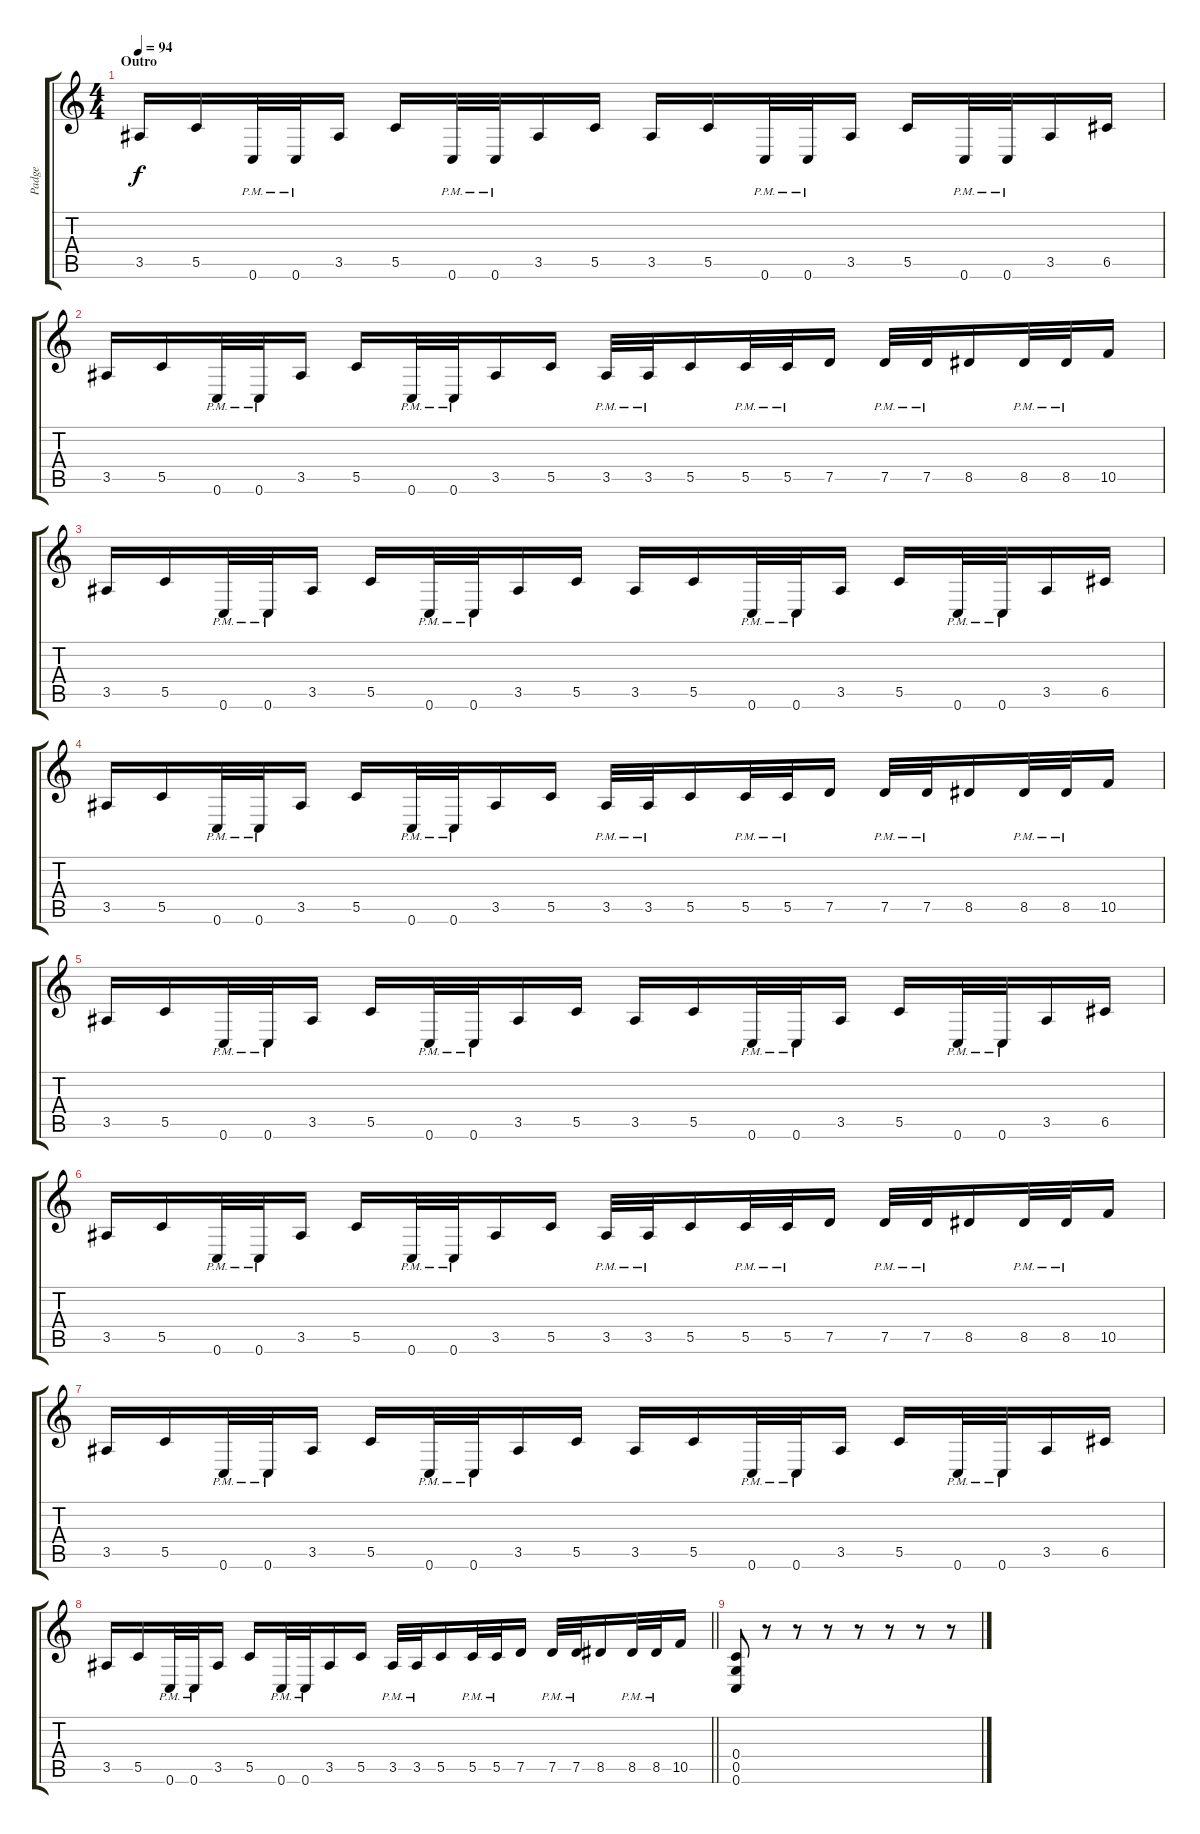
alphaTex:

\track ("Padge" "Padge") {instrument distortionguitar}
\staff {score tabs}
\tuning (D4 A3 F3 C3 G2 C2) {hide}
\ts (4 4)
\section ("" "Outro")
\tempo 94
\clef g2
\ks c
3.5.16{dy f} 5.5.16 0.6{pm}.32 0.6{pm}.32 3.5.16 5.5.16 0.6{pm}.32 0.6{pm}.32 3.5.16 5.5.16 3.5.16 5.5.16 0.6{pm}.32 0.6{pm}.32 3.5.16 5.5.16 0.6{pm}.32 0.6{pm}.32 3.5.16 6.5.16 |
3.5.16 5.5.16 0.6{pm}.32 0.6{pm}.32 3.5.16 5.5.16 0.6{pm}.32 0.6{pm}.32 3.5.16 5.5.16 3.5{pm}.32 3.5{pm}.32 5.5.16 5.5{pm}.32 5.5{pm}.32 7.5.16 7.5{pm}.32 7.5{pm}.32 8.5.16 8.5{pm}.32 8.5{pm}.32 10.5.16 |
3.5.16 5.5.16 0.6{pm}.32 0.6{pm}.32 3.5.16 5.5.16 0.6{pm}.32 0.6{pm}.32 3.5.16 5.5.16 3.5.16 5.5.16 0.6{pm}.32 0.6{pm}.32 3.5.16 5.5.16 0.6{pm}.32 0.6{pm}.32 3.5.16 6.5.16 |
3.5.16 5.5.16 0.6{pm}.32 0.6{pm}.32 3.5.16 5.5.16 0.6{pm}.32 0.6{pm}.32 3.5.16 5.5.16 3.5{pm}.32 3.5{pm}.32 5.5.16 5.5{pm}.32 5.5{pm}.32 7.5.16 7.5{pm}.32 7.5{pm}.32 8.5.16 8.5{pm}.32 8.5{pm}.32 10.5.16 |
3.5.16 5.5.16 0.6{pm}.32 0.6{pm}.32 3.5.16 5.5.16 0.6{pm}.32 0.6{pm}.32 3.5.16 5.5.16 3.5.16 5.5.16 0.6{pm}.32 0.6{pm}.32 3.5.16 5.5.16 0.6{pm}.32 0.6{pm}.32 3.5.16 6.5.16 |
3.5.16 5.5.16 0.6{pm}.32 0.6{pm}.32 3.5.16 5.5.16 0.6{pm}.32 0.6{pm}.32 3.5.16 5.5.16 3.5{pm}.32 3.5{pm}.32 5.5.16 5.5{pm}.32 5.5{pm}.32 7.5.16 7.5{pm}.32 7.5{pm}.32 8.5.16 8.5{pm}.32 8.5{pm}.32 10.5.16 |
3.5.16 5.5.16 0.6{pm}.32 0.6{pm}.32 3.5.16 5.5.16 0.6{pm}.32 0.6{pm}.32 3.5.16 5.5.16 3.5.16 5.5.16 0.6{pm}.32 0.6{pm}.32 3.5.16 5.5.16 0.6{pm}.32 0.6{pm}.32 3.5.16 6.5.16 |
\barLineRight lightlight
3.5.16 5.5.16 0.6{pm}.32 0.6{pm}.32 3.5.16 5.5.16 0.6{pm}.32 0.6{pm}.32 3.5.16 5.5.16 3.5{pm}.32 3.5{pm}.32 5.5.16 5.5{pm}.32 5.5{pm}.32 7.5.16 7.5{pm}.32 7.5{pm}.32 8.5.16 8.5{pm}.32 8.5{pm}.32 10.5.16 |
(0.4 0.5 0.6).8 r.8 r.8 r.8 r.8 r.8 r.8 r.8
